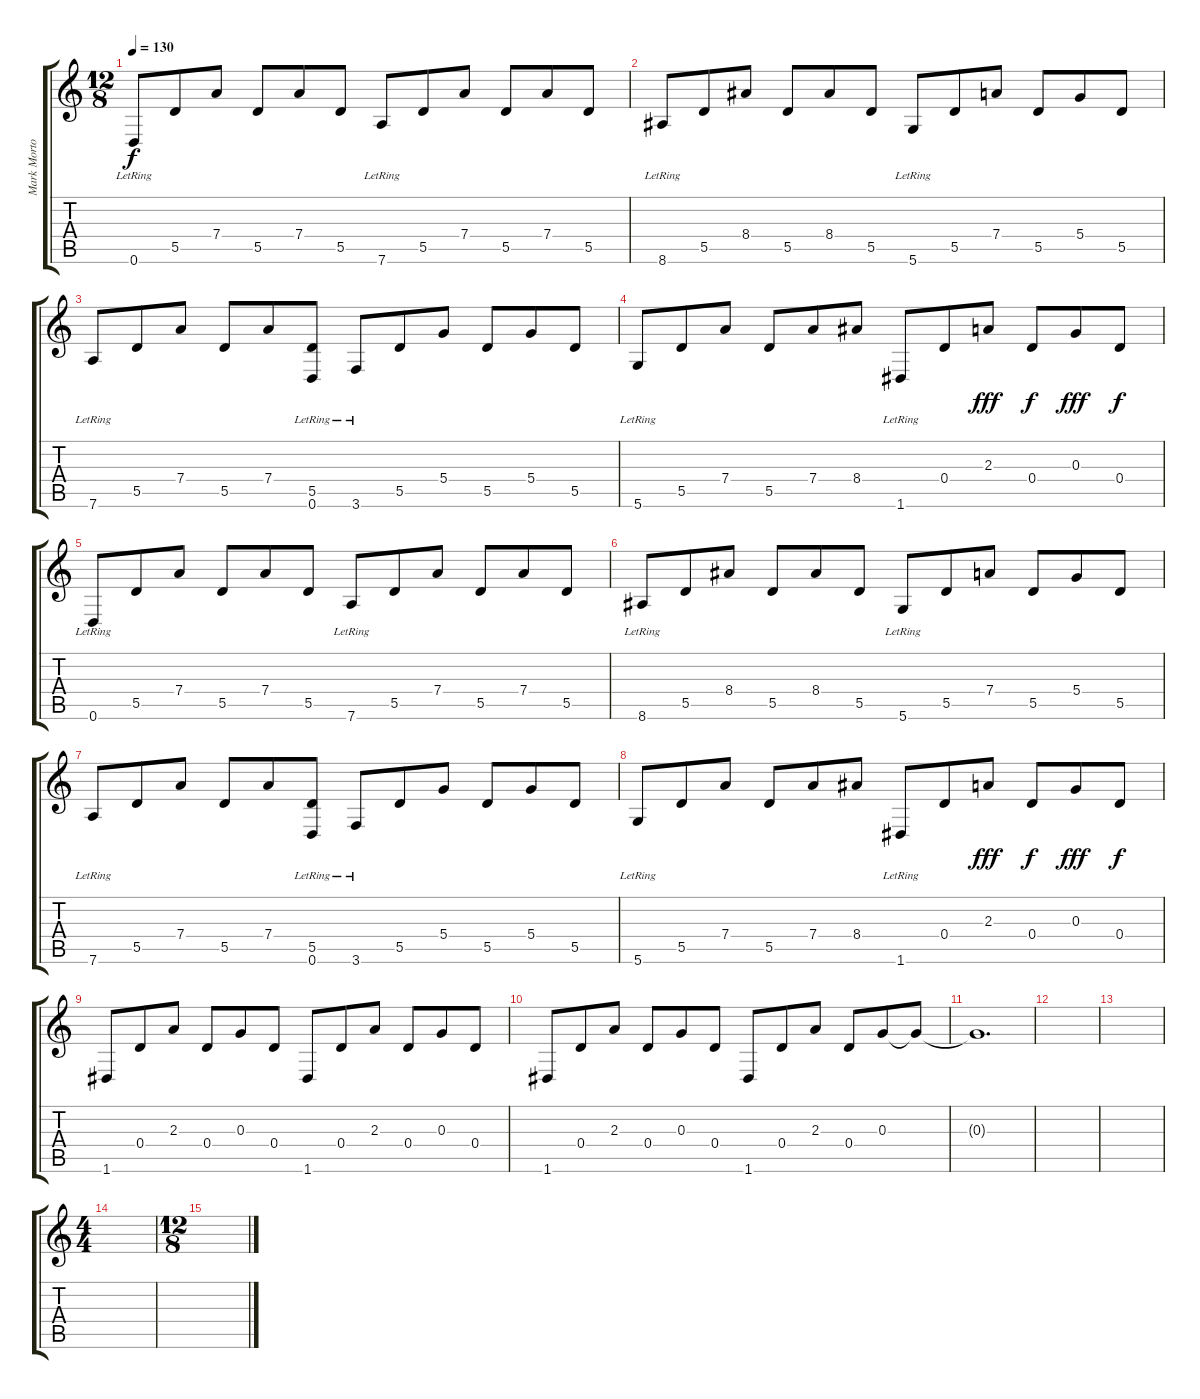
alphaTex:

\track ("Mark Morton - Acoustic" "Mark Morto") {instrument acousticguitarnylon}
\staff {score tabs}
\tuning (E4 B3 G3 D3 A2 D2) {hide}
\ts (12 8)
\tempo 130
\clef g2
\ks c
0.6{lr}.8{dy f} 5.5.8 7.4.8 5.5.8 7.4.8 5.5.8 7.6{lr}.8 5.5.8 7.4.8 5.5.8 7.4.8 5.5.8 |
8.6{lr}.8 5.5.8 8.4.8 5.5.8 8.4.8 5.5.8 5.6{lr}.8 5.5.8 7.4.8 5.5.8 5.4.8 5.5.8 |
7.6{lr}.8 5.5.8 7.4.8 5.5.8 7.4.8 (5.5 0.6{lr}).8 3.6{lr}.8 5.5.8 5.4.8 5.5.8 5.4.8 5.5.8 |
5.6{lr}.8 5.5.8 7.4.8 5.5.8 7.4.8 8.4.8 1.6{lr}.8 0.4.8 2.3.8{dy fff} 0.4.8{dy f} 0.3.8{dy fff} 0.4.8{dy f} |
0.6{lr}.8 5.5.8 7.4.8 5.5.8 7.4.8 5.5.8 7.6{lr}.8 5.5.8 7.4.8 5.5.8 7.4.8 5.5.8 |
8.6{lr}.8 5.5.8 8.4.8 5.5.8 8.4.8 5.5.8 5.6{lr}.8 5.5.8 7.4.8 5.5.8 5.4.8 5.5.8 |
7.6{lr}.8 5.5.8 7.4.8 5.5.8 7.4.8 (5.5 0.6{lr}).8 3.6{lr}.8 5.5.8 5.4.8 5.5.8 5.4.8 5.5.8 |
5.6{lr}.8 5.5.8 7.4.8 5.5.8 7.4.8 8.4.8 1.6{lr}.8 0.4.8 2.3.8{dy fff} 0.4.8{dy f} 0.3.8{dy fff} 0.4.8{dy f} |
1.6.8 0.4.8 2.3.8 0.4.8 0.3.8 0.4.8 1.6.8 0.4.8 2.3.8 0.4.8 0.3.8 0.4.8 |
1.6.8 0.4.8 2.3.8 0.4.8 0.3.8 0.4.8 1.6.8 0.4.8 2.3.8 0.4.8 0.3.8 0.3{t}.8 |
0.3{t}.1{d} |
|
|
\ts (4 4)
|
\ts (12 8)
